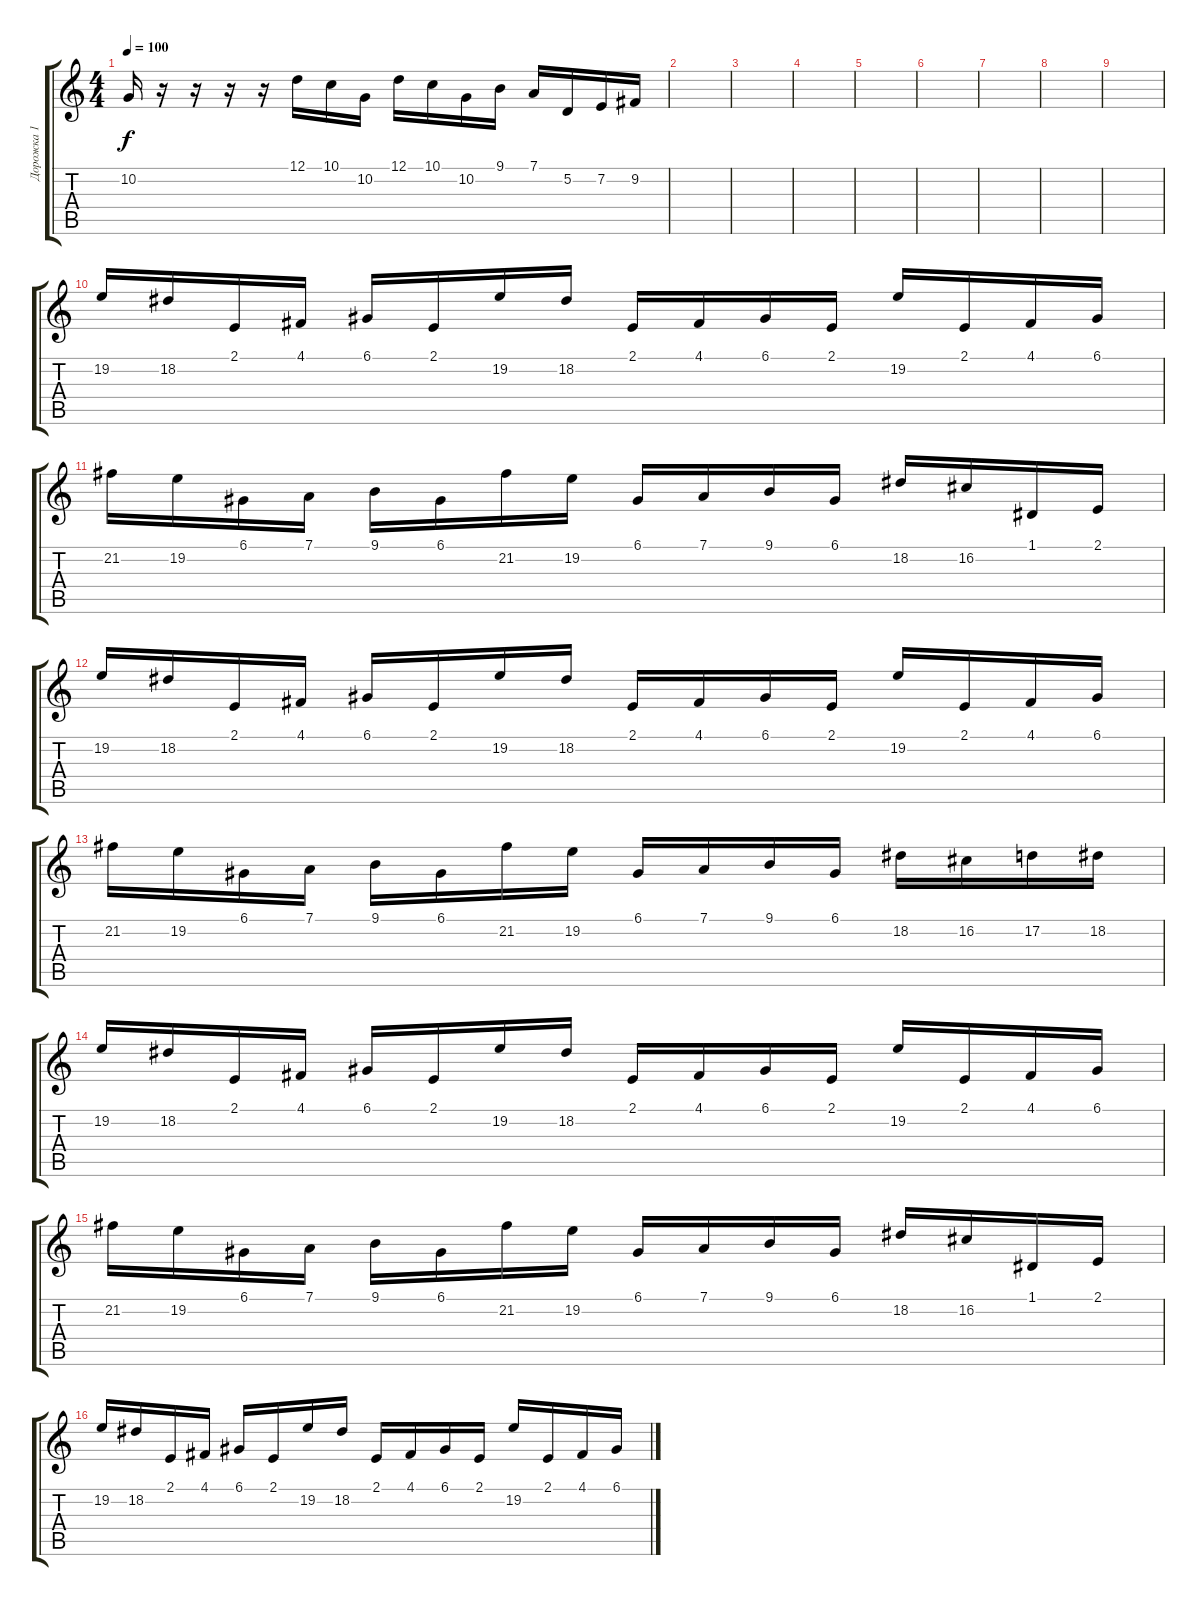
\track ("Дорожка 1" "Дорожка 1") {instrument lead1square}
\staff {score tabs}
\tuning (D4 A3 F3 C3 G2 D2) {hide}
\ts (4 4)
\tempo 100
\clef g2
\ks c
10.2.16{dy f} r.16 r.16 r.16 r.16 12.1.16 10.1.16 10.2.16 12.1.16 10.1.16 10.2.16 9.1.16 7.1.16 5.2.16 7.2.16 9.2.16 |
|
|
|
|
|
|
|
|
19.2.16 18.2.16 2.1.16 4.1.16 6.1.16 2.1.16 19.2.16 18.2.16 2.1.16 4.1.16 6.1.16 2.1.16 19.2.16 2.1.16 4.1.16 6.1.16 |
21.2.16 19.2.16 6.1.16 7.1.16 9.1.16 6.1.16 21.2.16 19.2.16 6.1.16 7.1.16 9.1.16 6.1.16 18.2.16 16.2.16 1.1.16 2.1.16 |
19.2.16 18.2.16 2.1.16 4.1.16 6.1.16 2.1.16 19.2.16 18.2.16 2.1.16 4.1.16 6.1.16 2.1.16 19.2.16 2.1.16 4.1.16 6.1.16 |
21.2.16 19.2.16 6.1.16 7.1.16 9.1.16 6.1.16 21.2.16 19.2.16 6.1.16 7.1.16 9.1.16 6.1.16 18.2.16 16.2.16 17.2.16 18.2.16 |
19.2.16 18.2.16 2.1.16 4.1.16 6.1.16 2.1.16 19.2.16 18.2.16 2.1.16 4.1.16 6.1.16 2.1.16 19.2.16 2.1.16 4.1.16 6.1.16 |
21.2.16 19.2.16 6.1.16 7.1.16 9.1.16 6.1.16 21.2.16 19.2.16 6.1.16 7.1.16 9.1.16 6.1.16 18.2.16 16.2.16 1.1.16 2.1.16 |
19.2.16 18.2.16 2.1.16 4.1.16 6.1.16 2.1.16 19.2.16 18.2.16 2.1.16 4.1.16 6.1.16 2.1.16 19.2.16 2.1.16 4.1.16 6.1.16
